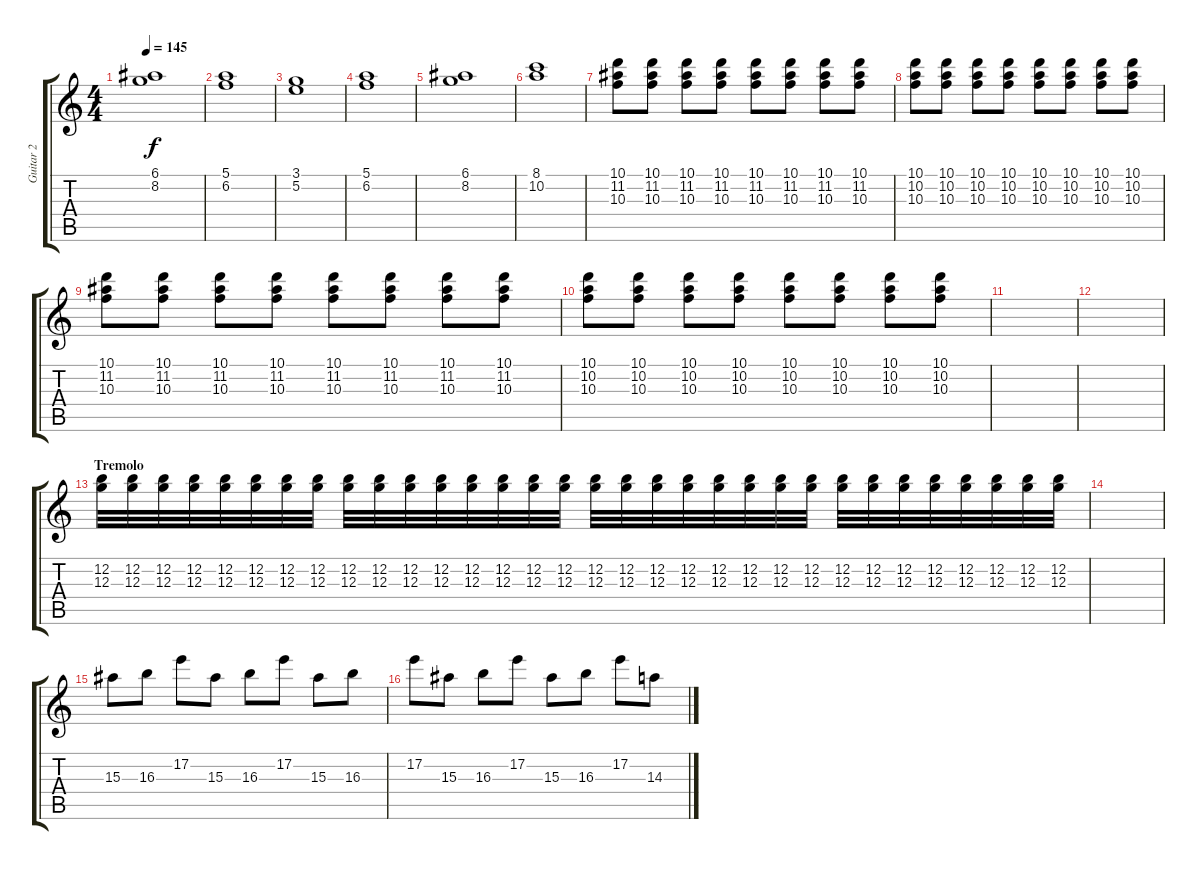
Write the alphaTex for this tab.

\track ("Guitar 2" "Guitar 2") {instrument overdrivenguitar}
\staff {score tabs}
\tuning (E4 B3 G3 D3 A2 E2) {hide}
\ts (4 4)
\tempo 145
\clef g2
\ks c
(6.1 8.2).1{dy f} |
(5.1 6.2).1 |
(3.1 5.2).1 |
(5.1 6.2).1 |
(6.1 8.2).1 |
(8.1 10.2).1 |
(10.1 11.2 10.3).8 (10.1 11.2 10.3).8 (10.1 11.2 10.3).8 (10.1 11.2 10.3).8 (10.1 11.2 10.3).8 (10.1 11.2 10.3).8 (10.1 11.2 10.3).8 (10.1 11.2 10.3).8 |
(10.1 10.2 10.3).8 (10.1 10.2 10.3).8 (10.1 10.2 10.3).8 (10.1 10.2 10.3).8 (10.1 10.2 10.3).8 (10.1 10.2 10.3).8 (10.1 10.2 10.3).8 (10.1 10.2 10.3).8 |
(10.1 11.2 10.3).8 (10.1 11.2 10.3).8 (10.1 11.2 10.3).8 (10.1 11.2 10.3).8 (10.1 11.2 10.3).8 (10.1 11.2 10.3).8 (10.1 11.2 10.3).8 (10.1 11.2 10.3).8 |
(10.1 10.2 10.3).8 (10.1 10.2 10.3).8 (10.1 10.2 10.3).8 (10.1 10.2 10.3).8 (10.1 10.2 10.3).8 (10.1 10.2 10.3).8 (10.1 10.2 10.3).8 (10.1 10.2 10.3).8 |
|
|
\section ("" "Tremolo")
(12.2 12.3).32 (12.2 12.3).32 (12.2 12.3).32 (12.2 12.3).32 (12.2 12.3).32 (12.2 12.3).32 (12.2 12.3).32 (12.2 12.3).32 (12.2 12.3).32 (12.2 12.3).32 (12.2 12.3).32 (12.2 12.3).32 (12.2 12.3).32 (12.2 12.3).32 (12.2 12.3).32 (12.2 12.3).32 (12.2 12.3).32 (12.2 12.3).32 (12.2 12.3).32 (12.2 12.3).32 (12.2 12.3).32 (12.2 12.3).32 (12.2 12.3).32 (12.2 12.3).32 (12.2 12.3).32 (12.2 12.3).32 (12.2 12.3).32 (12.2 12.3).32 (12.2 12.3).32 (12.2 12.3).32 (12.2 12.3).32 (12.2 12.3).32 |
|
15.3.8 16.3.8 17.2.8 15.3.8 16.3.8 17.2.8 15.3.8 16.3.8 |
17.2.8 15.3.8 16.3.8 17.2.8 15.3.8 16.3.8 17.2.8 14.3.8
